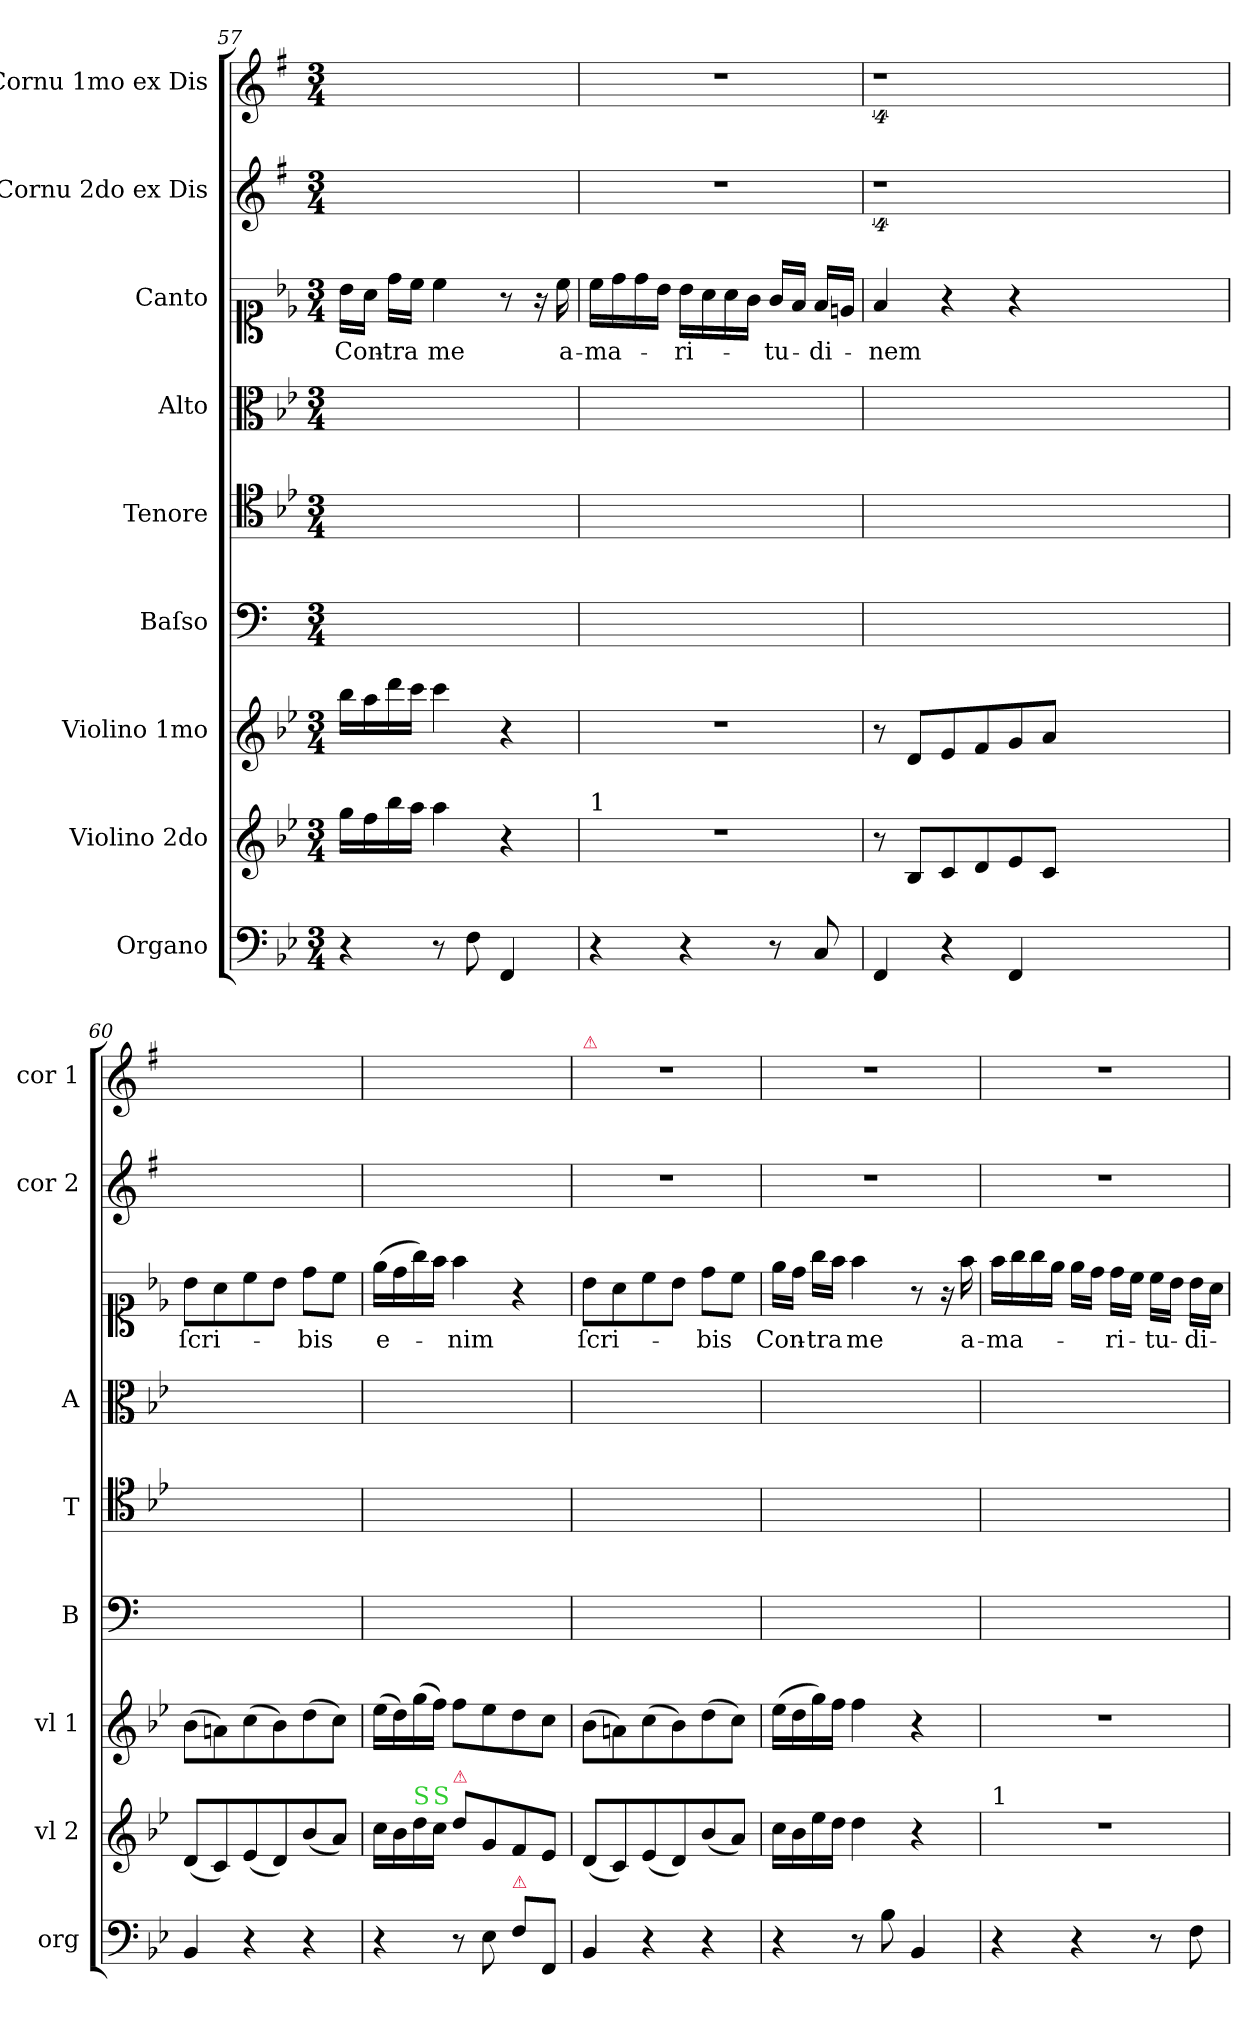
**kern	**kern	**kern	**kern	**kern	**kern	**kern	**text	**kern	**kern
*part9	*part8	*part7	*part6	*part5	*part4	*part3	*part3	*part2	*part1
*staff9	*staff8	*staff7	*staff6	*staff5	*staff4	*staff3	*staff3	*staff2	*staff1
*I"Organo	*I"Violino 2do	*I"Violino 1mo	*I"Baſso	*I"Tenore	*I"Alto	*I"Canto	*	*I"Cornu 2do ex Dis	*I"Cornu 1mo ex Dis
*I'org	*I'vl 2	*I'vl 1	*I'B	*I'T	*I'A	*	*	*I'cor 2	*I'cor 1
*clefF4	*clefG2	*clefG2	*clefF4	*clefC4	*clefC3	*clefC1	*	*clefG2	*clefG2
*	*	*	*	*	*	*	*	*ITrd-2c-3	*ITrd-2c-3
*k[b-e-]	*k[b-e-]	*k[b-e-]	*k[]	*k[b-e-]	*k[b-e-]	*k[b-e-]	*	*k[b-e-]	*k[b-e-]
*M3/4	*M3/4	*M3/4	*M3/4	*M3/4	*M3/4	*M3/4	*	*M3/4	*M3/4
=57	=57	=57	=57	=57	=57	=57	=57	=57	=57
4r	16gg\LL	16bb-\LL	2.ryy	2.ryy	2.ryy	16b-\LL	Con-	2.ryy	2.ryy
.	16ff\	16aa\	.	.	.	16a\JJ	.	.	.
.	16bb-\	16ddd\	.	.	.	16dd\LL	-tra	.	.
.	16aa\JJ	16ccc\JJ	.	.	.	16cc\JJ	.	.	.
8r	4aa\	4ccc\	.	.	.	4cc\	me	.	.
8F\	.	.	.	.	.	.	.	.	.
4FF/	4r	4r	.	.	.	8r	.	.	.
.	.	.	.	.	.	16r	.	.	.
.	.	.	.	.	.	16cc\	a-	.	.
=58	=58	=58	=58	=58	=58	=58	=58	=58	=58
!	!LO:TX:a:t=1	!	!	!	!	!	!	!	!
4r	2.r	2.r	2.ryy	2.ryy	2.ryy	16cc\LL	-ma-	2.r	2.r
.	.	.	.	.	.	16dd\	.	.	.
.	.	.	.	.	.	16dd\	.	.	.
.	.	.	.	.	.	16b-\JJ	.	.	.
4r	.	.	.	.	.	16b-\LL	-ri-	.	.
.	.	.	.	.	.	16a\	.	.	.
.	.	.	.	.	.	16a\	.	.	.
.	.	.	.	.	.	16g\JJ	.	.	.
8r	.	.	.	.	.	16g/LL	-tu-	.	.
.	.	.	.	.	.	16f/JJ	.	.	.
8C/	.	.	.	.	.	16f/LL	-di-	.	.
.	.	.	.	.	.	16en/JJ	.	.	.
=59	=59	=59	=59	=59	=59	=59	=59	=59	=59
4FF/	8r	8r	2.ryy	2.ryy	2.ryy	4f/	-nem	4%9r	4%9r
.	8B-/L	8d/L	.	.	.	.	.	.	.
4r	8c/	8e-/	.	.	.	4r	.	.	.
.	8d/	8f/	.	.	.	.	.	.	.
4FF/	8e-/	8g/	.	.	.	4r	.	.	.
.	8c/J	8a/J	.	.	.	.	.	.	.
1.ryy	1.ryy	1.ryy	1.ryy	1.ryy	1.ryy	1.ryy	.	.	.
=60	=60	=60	=60	=60	=60	=60	=60	=60	=60
4BB-/	(8d/L	(8b-\L	2.ryy	2.ryy	2.ryy	8b-\L	ſcri-	2.ryy	2.ryy
.	8c/)	8an\)	.	.	.	8a\	.	.	.
4r	(8e-/	(8cc\	.	.	.	8cc\	.	.	.
.	8d/)	8b-\)	.	.	.	8b-\J	.	.	.
4r	(8b-/	(8dd\	.	.	.	8dd\L	-bis	.	.
.	8a/J)	8cc\J)	.	.	.	8cc\J	.	.	.
=61	=61	=61	=61	=61	=61	=61	=61	=61	=61
4r	16cc\LL	(16ee-\LL	2.ryy	2.ryy	2.ryy	(16ee-\LL	e-	2.ryy	2.ryy
.	16b-\	16dd\)	.	.	.	16dd\	.	.	.
!	!LO:TX:a:color=limegreen:t=S	!	!	!	!	!	!	!	!
.	16dd\	(16gg\	.	.	.	16gg\)	.	.	.
!	!LO:TX:a:color=limegreen:t=S	!	!	!	!	!	!	!	!
.	16cc\JJ	16ff\JJ)	.	.	.	16ff\JJ	.	.	.
!	!LO:TX:a:color=crimson:t=⚠	!	!	!	!	!	!	!	!
8r	8dd\L	8ff\L	.	.	.	4ff\	-nim	.	.
8E-\	8g/	8ee-\	.	.	.	.	.	.	.
!LO:TX:a:color=crimson:t=⚠	!	!	!	!	!	!	!	!	!
8F\L	8f/	8dd\	.	.	.	4r	.	.	.
8FF/J	8e-/J	8cc\J	.	.	.	.	.	.	.
=62	=62	=62	=62	=62	=62	=62	=62	=62	=62
!	!	!	!	!	!	!	!	!	!LO:TX:a:color=crimson:t=⚠
4BB-/	(8d/L	(8b-\L	2.ryy	2.ryy	2.ryy	8b-\L	ſcri-	2.r	2.r
.	8c/)	8an\)	.	.	.	8a\	.	.	.
4r	(8e-/	(8cc\	.	.	.	8cc\	.	.	.
.	8d/)	8b-\)	.	.	.	8b-\J	.	.	.
4r	(8b-/	(8dd\	.	.	.	8dd\L	-bis	.	.
.	8a/J)	8cc\J)	.	.	.	8cc\J	.	.	.
=63	=63	=63	=63	=63	=63	=63	=63	=63	=63
4r	16cc\LL	(16ee-\LL	2.ryy	2.ryy	2.ryy	16ee-\LL	Con-	2.r	2.r
.	16b-\	16dd\	.	.	.	16dd\JJ	.	.	.
.	16ee-\	16gg\)	.	.	.	16gg\LL	-tra	.	.
.	16dd\JJ	16ff\JJ	.	.	.	16ff\JJ	.	.	.
8r	4dd\	4ff\	.	.	.	4ff\	me	.	.
8B-\	.	.	.	.	.	.	.	.	.
4BB-/	4r	4r	.	.	.	8r	.	.	.
.	.	.	.	.	.	16r	.	.	.
.	.	.	.	.	.	16ff\	a-	.	.
=64	=64	=64	=64	=64	=64	=64	=64	=64	=64
!	!LO:TX:a:t=1	!	!	!	!	!	!	!	!
4r	2.r	2.r	2.ryy	2.ryy	2.ryy	16ff\LL	-ma-	2.r	2.r
.	.	.	.	.	.	16gg\	.	.	.
.	.	.	.	.	.	16gg\	.	.	.
.	.	.	.	.	.	16ee-\JJ	.	.	.
4r	.	.	.	.	.	16ee-\LL	.	.	.
.	.	.	.	.	.	16dd\JJ	.	.	.
.	.	.	.	.	.	16dd\LL	-ri-	.	.
.	.	.	.	.	.	16cc\JJ	.	.	.
8r	.	.	.	.	.	16cc\LL	-tu-	.	.
.	.	.	.	.	.	16b-\JJ	.	.	.
8F\	.	.	.	.	.	16b-\LL	-di-	.	.
.	.	.	.	.	.	16a\JJ	.	.	.
=	=	=	=	=	=	=	=	=	=
*-	*-	*-	*-	*-	*-	*-	*-	*-	*-
